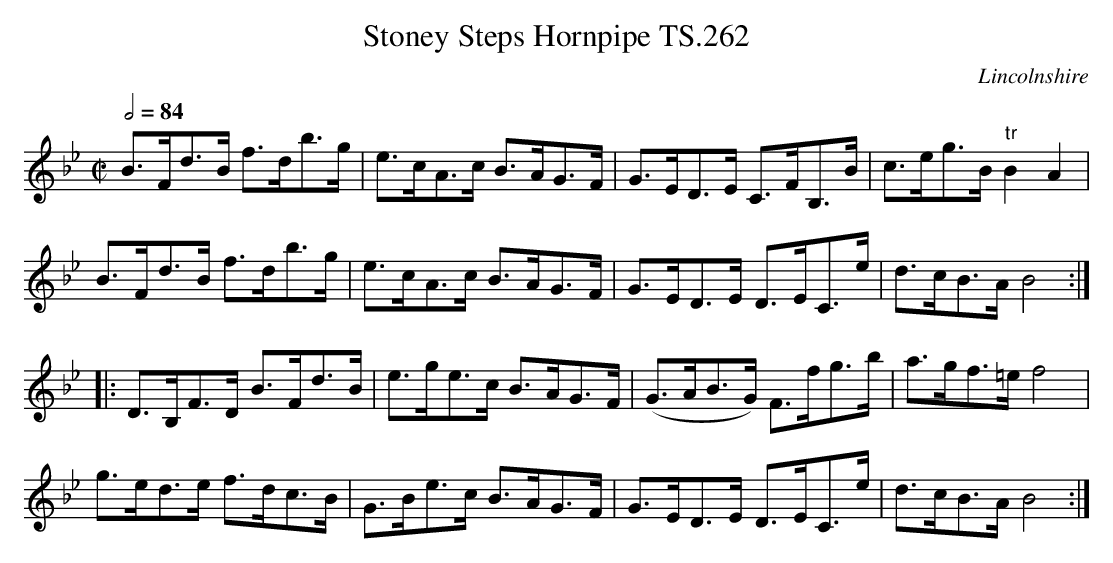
X:1
T:Stoney Steps Hornpipe TS.262
L:1/8
M:C|
O:Lincolnshire
Q:1/2=84
K:Bb
B>Fd>B f>db>g|e>cA>c B>AG>F|G>ED>E C>FB,>B|c>eg>B"tr"B2A2|!
B>Fd>B f>db>g|e>cA>c B>AG>F|G>ED>E D>EC>e|d>cB>AB4:|!
|:D>B,F>D B>Fd>B|e>ge>c B>AG>F|(G>AB>G) F>fg>b|a>gf>=ef4|!
g>ed>e f>dc>B|G>Be>c B>AG>F|G>ED>E D>EC>e|d>cB>AB4:|]
